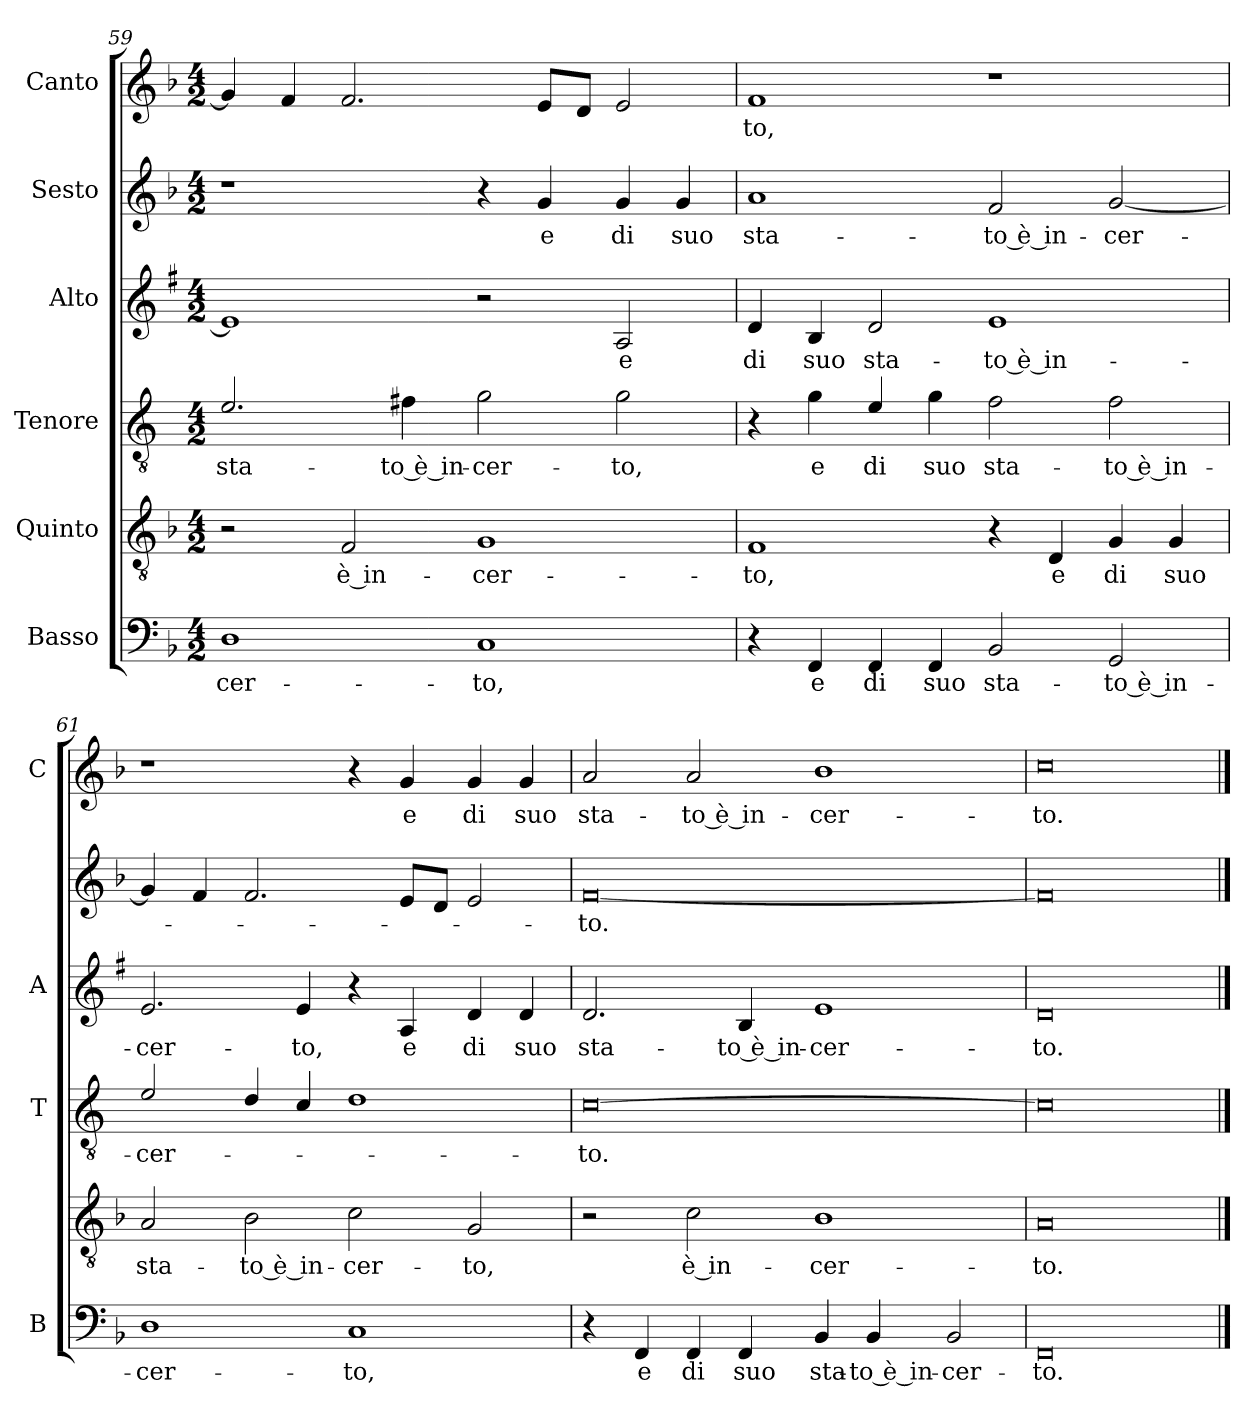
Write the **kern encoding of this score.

**kern	**text	**kern	**text	**kern	**text	**kern	**text	**kern	**text	**kern	**text
*part6	*part6	*part5	*part5	*part4	*part4	*part3	*part3	*part2	*part2	*part1	*part1
*staff6	*staff6	*staff5	*staff5	*staff4	*staff4	*staff3	*staff3	*staff2	*staff2	*staff1	*staff1
*I"Basso	*	*I"Quinto	*	*I"Tenore	*	*I"Alto	*	*I"Sesto	*	*I"Canto	*
*I'B	*	*	*	*I'T	*	*I'A	*	*	*	*I'C	*
!!LO:LB:g=z
*clefF4	*	*clefGv2	*	*clefGv2	*	*clefG2	*	*clefG2	*	*clefG2	*
*	*	*	*	*ITrd4c7	*	*ITrd1c2	*	*	*	*	*
*k[b-]	*	*k[b-]	*	*k[b-]	*	*k[b-]	*	*k[b-]	*	*k[b-]	*
*F:	*	*F:	*	*F:	*	*F:	*	*F:	*	*F:	*
*M4/2	*	*M4/2	*	*M4/2	*	*M4/2	*	*M4/2	*	*M4/2	*
=59	=59	=59	=59	=59	=59	=59	=59	=59	=59	=59	=59
!	!LO:LY:b	!	!	!	!LO:LY:b	!	!	!	!	!	!
1D	-cer-	2r	.	2.A/	sta-	1d]	.	1r	.	4g/]	.
.	.	.	.	.	.	.	.	.	.	4f/	.
!	!	!	!LO:LY:b	!	!	!	!	!	!	!	!
.	.	2F/	è in-	.	.	.	.	.	.	2.f/	.
!	!	!	!	!	!LO:LY:b	!	!	!	!	!	!
.	.	.	.	4Bn\	-to è in-	.	.	.	.	.	.
!	!LO:LY:b	!	!LO:LY:b	!	!LO:LY:b	!	!	!	!	!	!
1C	-to,	1G	-cer-	2c\	-cer-	2r	.	4r	.	.	.
!	!	!	!	!	!	!	!	!	!LO:LY:b	!	!
.	.	.	.	.	.	.	.	4g/	e	8e/L	.
.	.	.	.	.	.	.	.	.	.	8d/J	.
!	!	!	!	!	!LO:LY:b	!	!LO:LY:b	!	!LO:LY:b	!	!
.	.	.	.	2c\	-to,	2G/	e	4g/	di	2e/	.
!	!	!	!	!	!	!	!	!	!LO:LY:b	!	!
.	.	.	.	.	.	.	.	4g/	suo	.	.
=60	=60	=60	=60	=60	=60	=60	=60	=60	=60	=60	=60
!	!	!	!LO:LY:b	!	!	!	!LO:LY:b	!	!LO:LY:b	!	!LO:LY:b
4r	.	1F	-to,	4r	.	4c/	di	1a	sta-	1f	-to,
!	!LO:LY:b	!	!	!	!LO:LY:b	!	!LO:LY:b	!	!	!	!
4FF/	e	.	.	4c\	e	4A/	suo	.	.	.	.
!	!LO:LY:b	!	!	!	!LO:LY:b	!	!LO:LY:b	!	!	!	!
4FF/	di	.	.	4A/	di	2c/	sta-	.	.	.	.
!	!LO:LY:b	!	!	!	!LO:LY:b	!	!	!	!	!	!
4FF/	suo	.	.	4c\	suo	.	.	.	.	.	.
!	!LO:LY:b	!	!	!	!LO:LY:b	!	!LO:LY:b	!	!LO:LY:b	!	!
2BB-/	sta-	4r	.	2B-\	sta-	1d	-to è in-	2f/	-to è in-	1r	.
!	!	!	!LO:LY:b	!	!	!	!	!	!	!	!
.	.	4D/	e	.	.	.	.	.	.	.	.
!	!LO:LY:b	!	!LO:LY:b	!	!LO:LY:b	!	!	!	!LO:LY:b	!	!
2GG/	-to è in-	4G/	di	2B-\	-to è in-	.	.	[2g/	-cer-	.	.
!	!	!	!LO:LY:b	!	!	!	!	!	!	!	!
.	.	4G/	suo	.	.	.	.	.	.	.	.
=61	=61	=61	=61	=61	=61	=61	=61	=61	=61	=61	=61
!	!LO:LY:b	!	!LO:LY:b	!	!LO:LY:b	!	!LO:LY:b	!	!	!	!
1D	-cer-	2A/	sta-	2A/	-cer-	2.d/	-cer-	4g/]	.	1r	.
.	.	.	.	.	.	.	.	4f/	.	.	.
!	!	!	!LO:LY:b	!	!	!	!	!	!	!	!
.	.	2B-\	-to è in-	4G/	.	.	.	2.f/	.	.	.
!	!	!	!	!	!	!	!LO:LY:b	!	!	!	!
.	.	.	.	4F/	.	4d/	-to,	.	.	.	.
!	!LO:LY:b	!	!LO:LY:b	!	!	!	!	!	!	!	!
1C	-to,	2c\	-cer-	1G	.	4r	.	.	.	4r	.
!	!	!	!	!	!	!	!LO:LY:b	!	!	!	!LO:LY:b
.	.	.	.	.	.	4G/	e	8e/L	.	4g/	e
.	.	.	.	.	.	.	.	8d/J	.	.	.
!	!	!	!LO:LY:b	!	!	!	!LO:LY:b	!	!	!	!LO:LY:b
.	.	2G/	-to,	.	.	4c/	di	2e/	.	4g/	di
!	!	!	!	!	!	!	!LO:LY:b	!	!	!	!LO:LY:b
.	.	.	.	.	.	4c/	suo	.	.	4g/	suo
=62	=62	=62	=62	=62	=62	=62	=62	=62	=62	=62	=62
!	!	!	!	!	!LO:LY:b	!	!LO:LY:b	!	!LO:LY:b	!	!LO:LY:b
4r	.	2r	.	[0F	-to.	2.c/	sta-	[0f	-to.	2a/	sta-
!	!LO:LY:b	!	!	!	!	!	!	!	!	!	!
4FF/	e	.	.	.	.	.	.	.	.	.	.
!	!LO:LY:b	!	!LO:LY:b	!	!	!	!	!	!	!	!LO:LY:b
4FF/	di	2c\	è in-	.	.	.	.	.	.	2a/	-to è in-
!	!LO:LY:b	!	!	!	!	!	!LO:LY:b	!	!	!	!
4FF/	suo	.	.	.	.	4A/	-to è in-	.	.	.	.
!	!LO:LY:b	!	!LO:LY:b	!	!	!	!LO:LY:b	!	!	!	!LO:LY:b
4BB-/	sta-	1B-	-cer-	.	.	1d	-cer-	.	.	1b-	-cer-
!	!LO:LY:b	!	!	!	!	!	!	!	!	!	!
4BB-/	-to è in-	.	.	.	.	.	.	.	.	.	.
!	!LO:LY:b	!	!	!	!	!	!	!	!	!	!
2BB-/	-cer-	.	.	.	.	.	.	.	.	.	.
=63	=63	=63	=63	=63	=63	=63	=63	=63	=63	=63	=63
!	!LO:LY:b	!	!LO:LY:b	!	!	!	!LO:LY:b	!	!	!	!LO:LY:b
0FF	-to.	0A	-to.	0F]	.	0c	-to.	0f]	.	0cc	-to.
==	==	==	==	==	==	==	==	==	==	==	==
*-	*-	*-	*-	*-	*-	*-	*-	*-	*-	*-	*-
